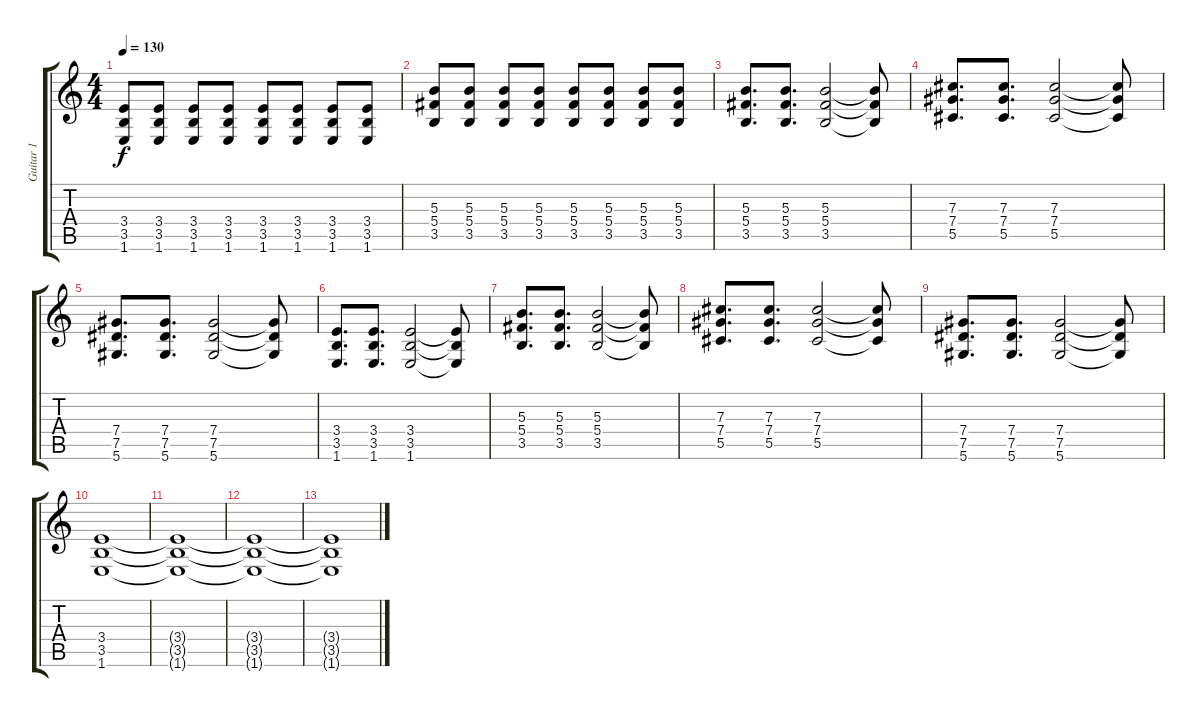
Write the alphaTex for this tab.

\track ("Guitar 1" "Guitar 1") {instrument electricguitarclean}
\staff {score tabs}
\tuning (Eb4 Bb3 Gb3 Db3 Ab2 Eb2) {hide}
\ts (4 4)
\tempo 130
\clef g2
\ks c
(3.4 3.5 1.6).8{dy f} (3.4 3.5 1.6).8 (3.4 3.5 1.6).8 (3.4 3.5 1.6).8 (3.4 3.5 1.6).8 (3.4 3.5 1.6).8 (3.4 3.5 1.6).8 (3.4 3.5 1.6).8 |
(5.3 5.4 3.5).8 (5.3 5.4 3.5).8 (5.3 5.4 3.5).8 (5.3 5.4 3.5).8 (5.3 5.4 3.5).8 (5.3 5.4 3.5).8 (5.3 5.4 3.5).8 (5.3 5.4 3.5).8 |
(5.3 5.4 3.5).8{d} (5.3 5.4 3.5).8{d} (5.3 5.4 3.5).2 (5.3{t} 5.4{t} 3.5{t}).8 |
(7.3 7.4 5.5).8{d} (7.3 7.4 5.5).8{d} (7.3 7.4 5.5).2 (7.3{t} 7.4{t} 5.5{t}).8 |
(7.4 7.5 5.6).8{d} (7.4 7.5 5.6).8{d} (7.4 7.5 5.6).2 (7.4{t} 7.5{t} 5.6{t}).8 |
(3.4 3.5 1.6).8{d} (3.4 3.5 1.6).8{d} (3.4 3.5 1.6).2 (3.4{t} 3.5{t} 1.6{t}).8 |
(5.3 5.4 3.5).8{d} (5.3 5.4 3.5).8{d} (5.3 5.4 3.5).2 (5.3{t} 5.4{t} 3.5{t}).8 |
(7.3 7.4 5.5).8{d} (7.3 7.4 5.5).8{d} (7.3 7.4 5.5).2 (7.3{t} 7.4{t} 5.5{t}).8 |
(7.4 7.5 5.6).8{d} (7.4 7.5 5.6).8{d} (7.4 7.5 5.6).2 (7.4{t} 7.5{t} 5.6{t}).8 |
(3.4 3.5 1.6).1 |
(3.4{t} 3.5{t} 1.6{t}).1{volume 10} |
(3.4{t} 3.5{t} 1.6{t}).1{volume 5} |
(3.4{t} 3.5{t} 1.6{t}).1{volume 4}
